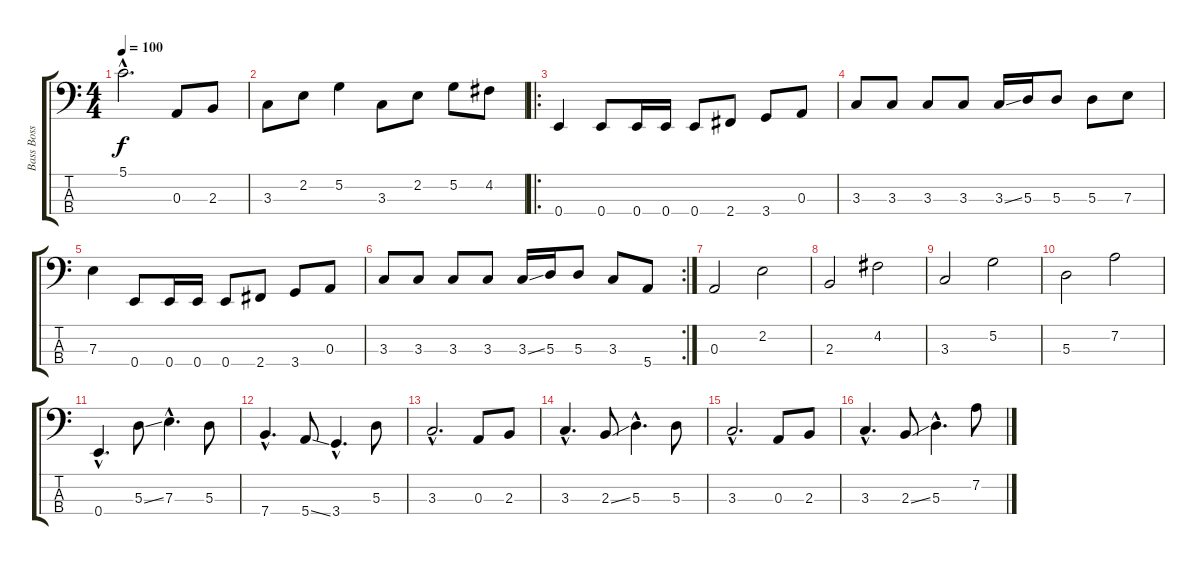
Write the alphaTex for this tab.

\track ("Bass Boss" "Bass Boss") {instrument electricbassfinger}
\staff {score tabs}
\tuning (G2 D2 A1 E1) {hide}
\ts (4 4)
\tempo 100
\clef f4
\ks c
5.1{hac}.2{d dy f} 0.3.8 2.3.8 |
3.3.8 2.2.8 5.2.4 3.3.8 2.2.8 5.2.8 4.2.8 |
\ro
0.4.4 0.4.8 0.4.16 0.4.16 0.4.8 2.4.8 3.4.8 0.3.8 |
3.3.8 3.3.8 3.3.8 3.3.8 3.3{ss}.16 5.3.16 5.3.8 5.3.8 7.3.8 |
7.3.4 0.4.8 0.4.16 0.4.16 0.4.8 2.4.8 3.4.8 0.3.8 |
\rc 2
3.3.8 3.3.8 3.3.8 3.3.8 3.3{ss}.16 5.3.16 5.3.8 3.3.8 5.4.8 |
0.3.2 2.2.2 |
2.3.2 4.2.2 |
3.3.2 5.2.2 |
5.3.2 7.2.2 |
0.4{hac}.4{d} 5.3{ss}.8 7.3{hac}.4{d} 5.3.8 |
7.4{hac}.4{d} 5.4{ss}.8 3.4{hac}.4{d} 5.3.8 |
3.3{hac}.2{d} 0.3.8 2.3.8 |
3.3{hac}.4{d} 2.3{ss}.8 5.3{hac}.4{d} 5.3.8 |
3.3{hac}.2{d} 0.3.8 2.3.8 |
3.3{hac}.4{d} 2.3{ss}.8 5.3{hac}.4{d} 7.2.8
